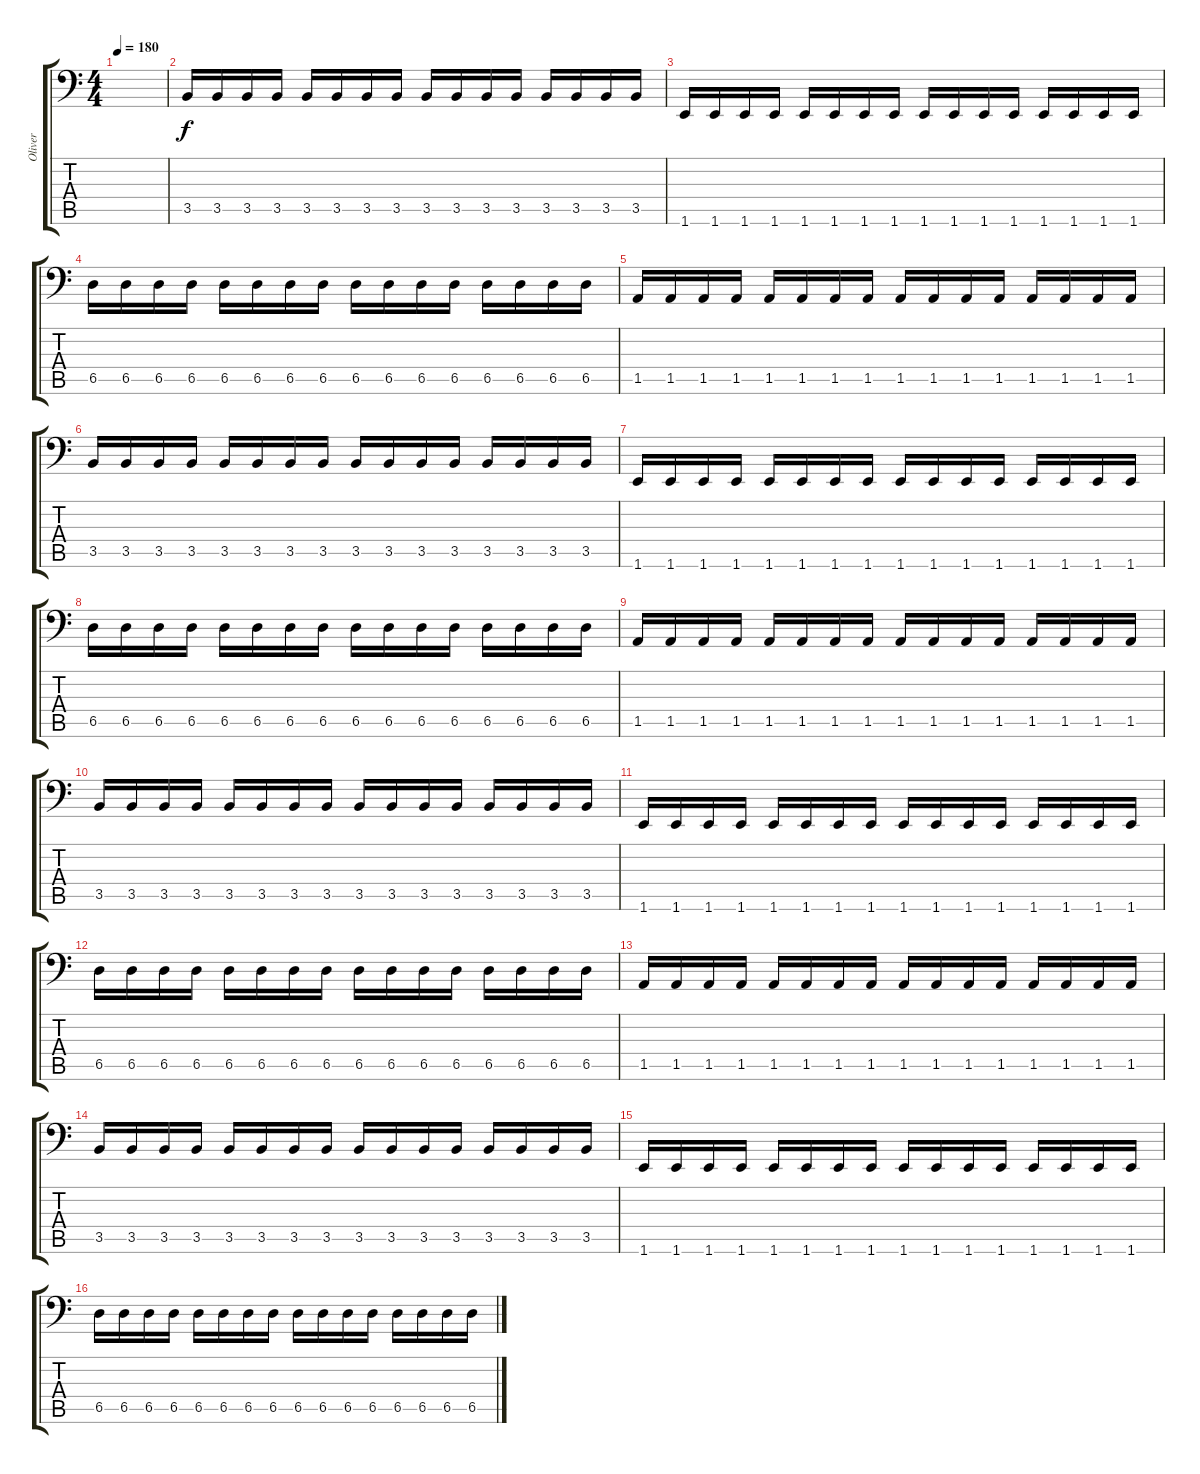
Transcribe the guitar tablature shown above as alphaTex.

\track ("Oliver" "Oliver") {instrument electricbasspick}
\staff {score tabs}
\tuning (Eb3 Bb2 Gb2 Db2 Ab1 Eb1) {hide}
\ts (4 4)
\tempo 180
\clef f4
\ks c
|
3.5.16 3.5.16 3.5.16 3.5.16 3.5.16 3.5.16 3.5.16 3.5.16 3.5.16 3.5.16 3.5.16 3.5.16 3.5.16 3.5.16 3.5.16 3.5.16 |
1.6.16 1.6.16 1.6.16 1.6.16 1.6.16 1.6.16 1.6.16 1.6.16 1.6.16 1.6.16 1.6.16 1.6.16 1.6.16 1.6.16 1.6.16 1.6.16 |
6.5.16 6.5.16 6.5.16 6.5.16 6.5.16 6.5.16 6.5.16 6.5.16 6.5.16 6.5.16 6.5.16 6.5.16 6.5.16 6.5.16 6.5.16 6.5.16 |
1.5.16 1.5.16 1.5.16 1.5.16 1.5.16 1.5.16 1.5.16 1.5.16 1.5.16 1.5.16 1.5.16 1.5.16 1.5.16 1.5.16 1.5.16 1.5.16 |
3.5.16 3.5.16 3.5.16 3.5.16 3.5.16 3.5.16 3.5.16 3.5.16 3.5.16 3.5.16 3.5.16 3.5.16 3.5.16 3.5.16 3.5.16 3.5.16 |
1.6.16 1.6.16 1.6.16 1.6.16 1.6.16 1.6.16 1.6.16 1.6.16 1.6.16 1.6.16 1.6.16 1.6.16 1.6.16 1.6.16 1.6.16 1.6.16 |
6.5.16 6.5.16 6.5.16 6.5.16 6.5.16 6.5.16 6.5.16 6.5.16 6.5.16 6.5.16 6.5.16 6.5.16 6.5.16 6.5.16 6.5.16 6.5.16 |
1.5.16 1.5.16 1.5.16 1.5.16 1.5.16 1.5.16 1.5.16 1.5.16 1.5.16 1.5.16 1.5.16 1.5.16 1.5.16 1.5.16 1.5.16 1.5.16 |
3.5.16 3.5.16 3.5.16 3.5.16 3.5.16 3.5.16 3.5.16 3.5.16 3.5.16 3.5.16 3.5.16 3.5.16 3.5.16 3.5.16 3.5.16 3.5.16 |
1.6.16 1.6.16 1.6.16 1.6.16 1.6.16 1.6.16 1.6.16 1.6.16 1.6.16 1.6.16 1.6.16 1.6.16 1.6.16 1.6.16 1.6.16 1.6.16 |
6.5.16 6.5.16 6.5.16 6.5.16 6.5.16 6.5.16 6.5.16 6.5.16 6.5.16 6.5.16 6.5.16 6.5.16 6.5.16 6.5.16 6.5.16 6.5.16 |
1.5.16 1.5.16 1.5.16 1.5.16 1.5.16 1.5.16 1.5.16 1.5.16 1.5.16 1.5.16 1.5.16 1.5.16 1.5.16 1.5.16 1.5.16 1.5.16 |
3.5.16 3.5.16 3.5.16 3.5.16 3.5.16 3.5.16 3.5.16 3.5.16 3.5.16 3.5.16 3.5.16 3.5.16 3.5.16 3.5.16 3.5.16 3.5.16 |
1.6.16 1.6.16 1.6.16 1.6.16 1.6.16 1.6.16 1.6.16 1.6.16 1.6.16 1.6.16 1.6.16 1.6.16 1.6.16 1.6.16 1.6.16 1.6.16 |
6.5.16 6.5.16 6.5.16 6.5.16 6.5.16 6.5.16 6.5.16 6.5.16 6.5.16 6.5.16 6.5.16 6.5.16 6.5.16 6.5.16 6.5.16 6.5.16
